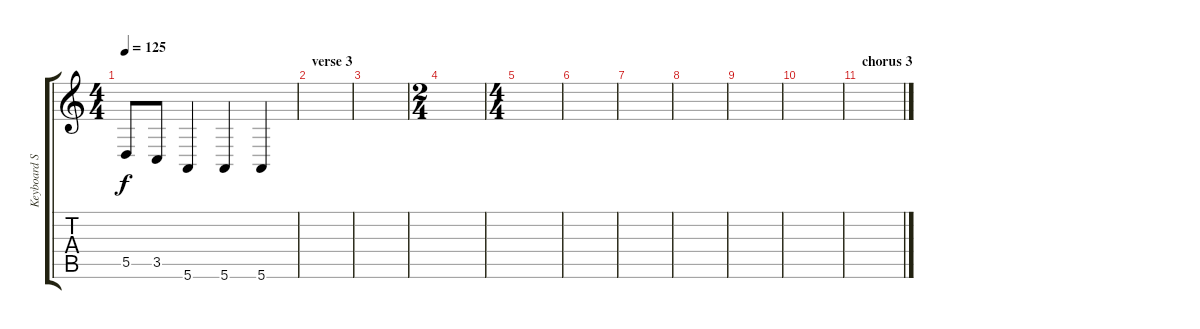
\track ("Keyboard Solo (Wright)" "Keyboard S") {instrument drawbarorgan}
\staff {score tabs}
\tuning (E4 B3 G3 D3 A2 E2) {hide}
\ts (4 4)
\tempo 125
\clef g2
\ks c
5.5.8{dy f} 3.5.8 5.6.4 5.6.4 5.6.4 |
\section ("" "verse 3")
|
|
\ts (2 4)
|
\ts (4 4)
|
|
|
|
|
|
\section ("" "chorus 3")
